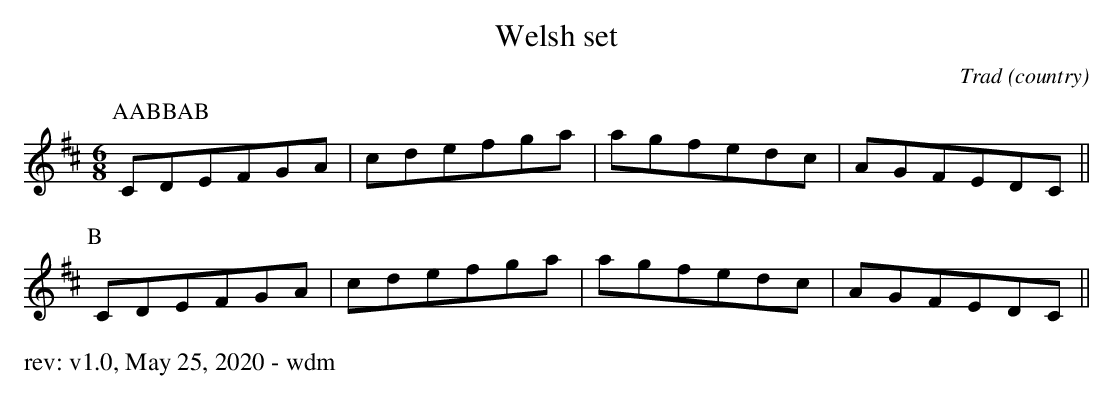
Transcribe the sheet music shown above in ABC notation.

X:1
T: Welsh set
O: Trad (country)
M: 6/8
K: Dmaj
P: AABBAB
P:A
CDEFGA|cdefga|agfedc|AGFEDC||
P:B
CDEFGA|cdefga|agfedc|AGFEDC||
